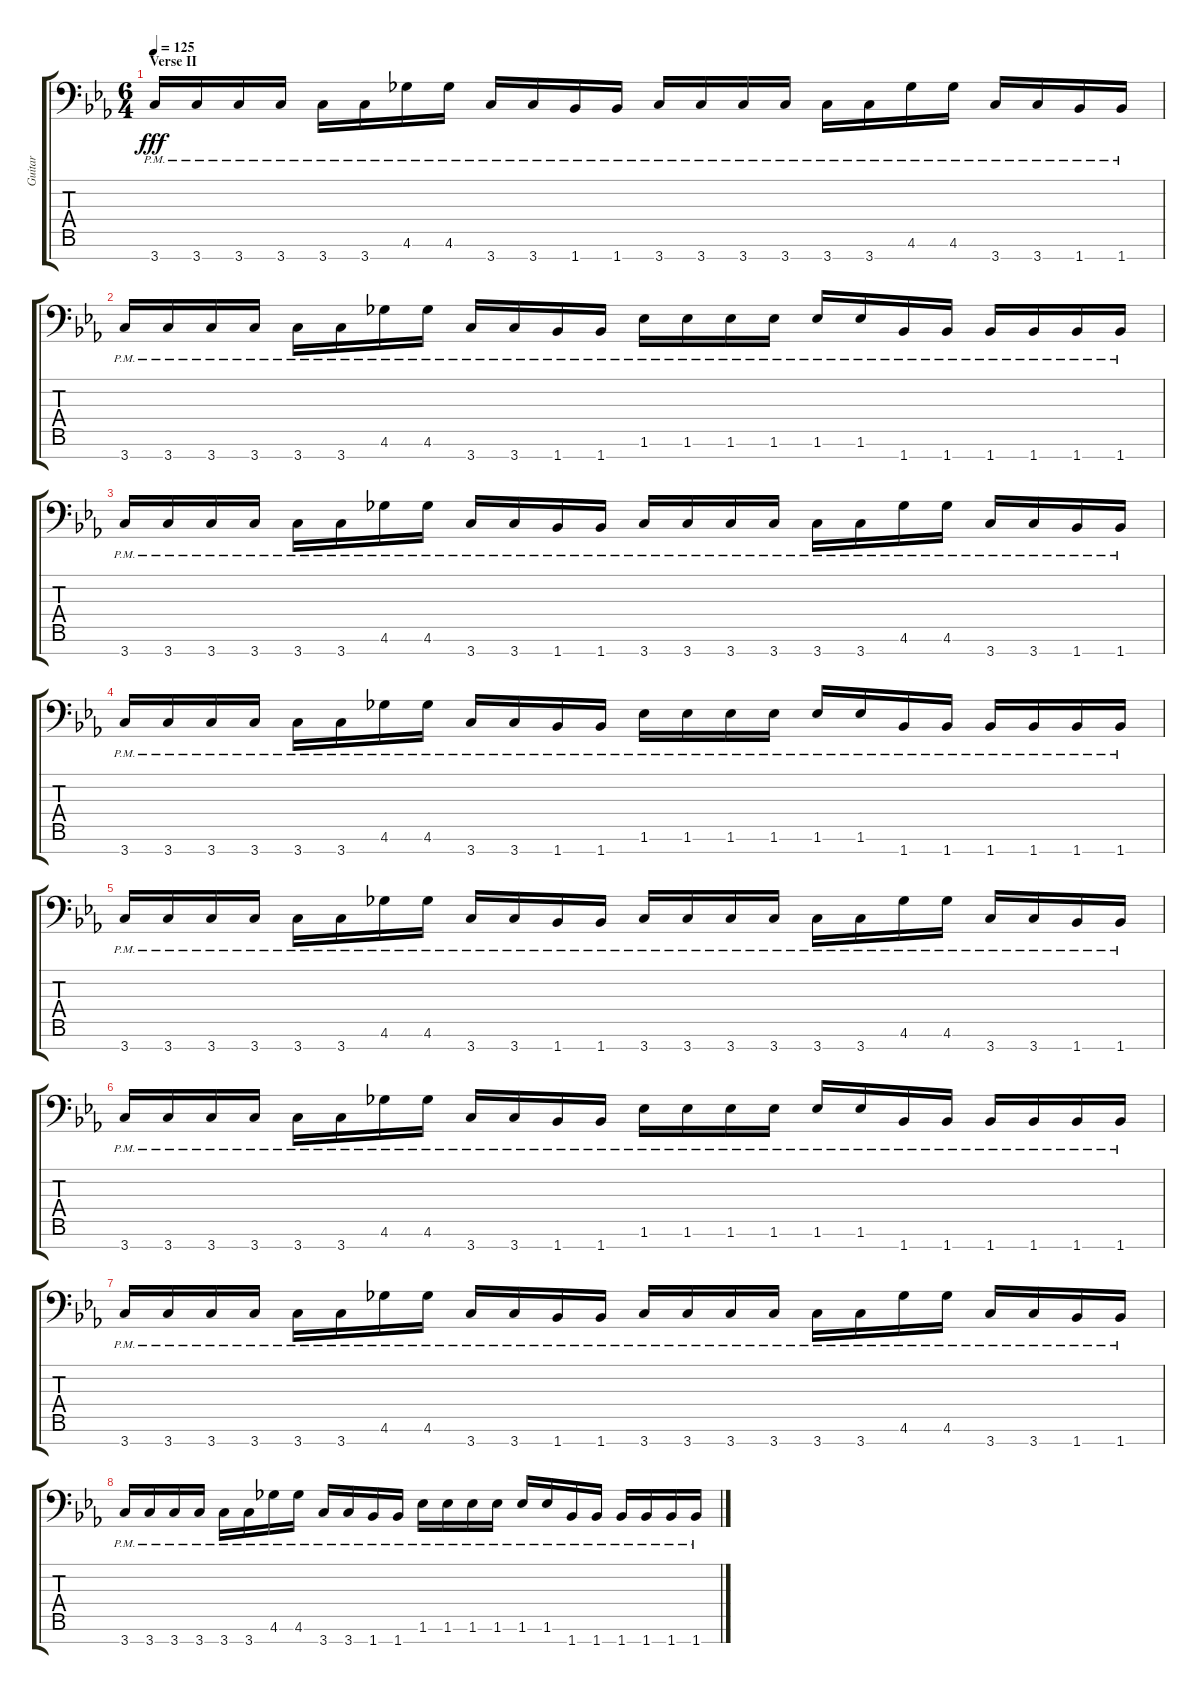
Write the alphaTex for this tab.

\track ("Guitar" "Guitar") {instrument distortionguitar}
\staff {score tabs}
\tuning (D4 A3 F3 C3 G2 D2 A1) {hide}
\ts (6 4)
\section ("" "Verse II")
\tempo 125
\clef f4
\ks cminor
3.7{pm}.16{dy fff} 3.7{pm}.16 3.7{pm}.16 3.7{pm}.16 3.7{pm}.16 3.7{pm}.16 4.6{pm}.16 4.6{pm}.16 3.7{pm}.16 3.7{pm}.16 1.7{pm}.16 1.7{pm}.16 3.7{pm}.16 3.7{pm}.16 3.7{pm}.16 3.7{pm}.16 3.7{pm}.16 3.7{pm}.16 4.6{pm}.16 4.6{pm}.16 3.7{pm}.16 3.7{pm}.16 1.7{pm}.16 1.7{pm}.16 |
3.7{pm}.16 3.7{pm}.16 3.7{pm}.16 3.7{pm}.16 3.7{pm}.16 3.7{pm}.16 4.6{pm}.16 4.6{pm}.16 3.7{pm}.16 3.7{pm}.16 1.7{pm}.16 1.7{pm}.16 1.6{pm}.16 1.6{pm}.16 1.6{pm}.16 1.6{pm}.16 1.6{pm}.16 1.6{pm}.16 1.7{pm}.16 1.7{pm}.16 1.7{pm}.16 1.7{pm}.16 1.7{pm}.16 1.7{pm}.16 |
3.7{pm}.16 3.7{pm}.16 3.7{pm}.16 3.7{pm}.16 3.7{pm}.16 3.7{pm}.16 4.6{pm}.16 4.6{pm}.16 3.7{pm}.16 3.7{pm}.16 1.7{pm}.16 1.7{pm}.16 3.7{pm}.16 3.7{pm}.16 3.7{pm}.16 3.7{pm}.16 3.7{pm}.16 3.7{pm}.16 4.6{pm}.16 4.6{pm}.16 3.7{pm}.16 3.7{pm}.16 1.7{pm}.16 1.7{pm}.16 |
3.7{pm}.16 3.7{pm}.16 3.7{pm}.16 3.7{pm}.16 3.7{pm}.16 3.7{pm}.16 4.6{pm}.16 4.6{pm}.16 3.7{pm}.16 3.7{pm}.16 1.7{pm}.16 1.7{pm}.16 1.6{pm}.16 1.6{pm}.16 1.6{pm}.16 1.6{pm}.16 1.6{pm}.16 1.6{pm}.16 1.7{pm}.16 1.7{pm}.16 1.7{pm}.16 1.7{pm}.16 1.7{pm}.16 1.7{pm}.16 |
3.7{pm}.16 3.7{pm}.16 3.7{pm}.16 3.7{pm}.16 3.7{pm}.16 3.7{pm}.16 4.6{pm}.16 4.6{pm}.16 3.7{pm}.16 3.7{pm}.16 1.7{pm}.16 1.7{pm}.16 3.7{pm}.16 3.7{pm}.16 3.7{pm}.16 3.7{pm}.16 3.7{pm}.16 3.7{pm}.16 4.6{pm}.16 4.6{pm}.16 3.7{pm}.16 3.7{pm}.16 1.7{pm}.16 1.7{pm}.16 |
3.7{pm}.16 3.7{pm}.16 3.7{pm}.16 3.7{pm}.16 3.7{pm}.16 3.7{pm}.16 4.6{pm}.16 4.6{pm}.16 3.7{pm}.16 3.7{pm}.16 1.7{pm}.16 1.7{pm}.16 1.6{pm}.16 1.6{pm}.16 1.6{pm}.16 1.6{pm}.16 1.6{pm}.16 1.6{pm}.16 1.7{pm}.16 1.7{pm}.16 1.7{pm}.16 1.7{pm}.16 1.7{pm}.16 1.7{pm}.16 |
3.7{pm}.16 3.7{pm}.16 3.7{pm}.16 3.7{pm}.16 3.7{pm}.16 3.7{pm}.16 4.6{pm}.16 4.6{pm}.16 3.7{pm}.16 3.7{pm}.16 1.7{pm}.16 1.7{pm}.16 3.7{pm}.16 3.7{pm}.16 3.7{pm}.16 3.7{pm}.16 3.7{pm}.16 3.7{pm}.16 4.6{pm}.16 4.6{pm}.16 3.7{pm}.16 3.7{pm}.16 1.7{pm}.16 1.7{pm}.16 |
3.7{pm}.16 3.7{pm}.16 3.7{pm}.16 3.7{pm}.16 3.7{pm}.16 3.7{pm}.16 4.6{pm}.16 4.6{pm}.16 3.7{pm}.16 3.7{pm}.16 1.7{pm}.16 1.7{pm}.16 1.6{pm}.16 1.6{pm}.16 1.6{pm}.16 1.6{pm}.16 1.6{pm}.16 1.6{pm}.16 1.7{pm}.16 1.7{pm}.16 1.7{pm}.16 1.7{pm}.16 1.7{pm}.16 1.7{pm}.16
